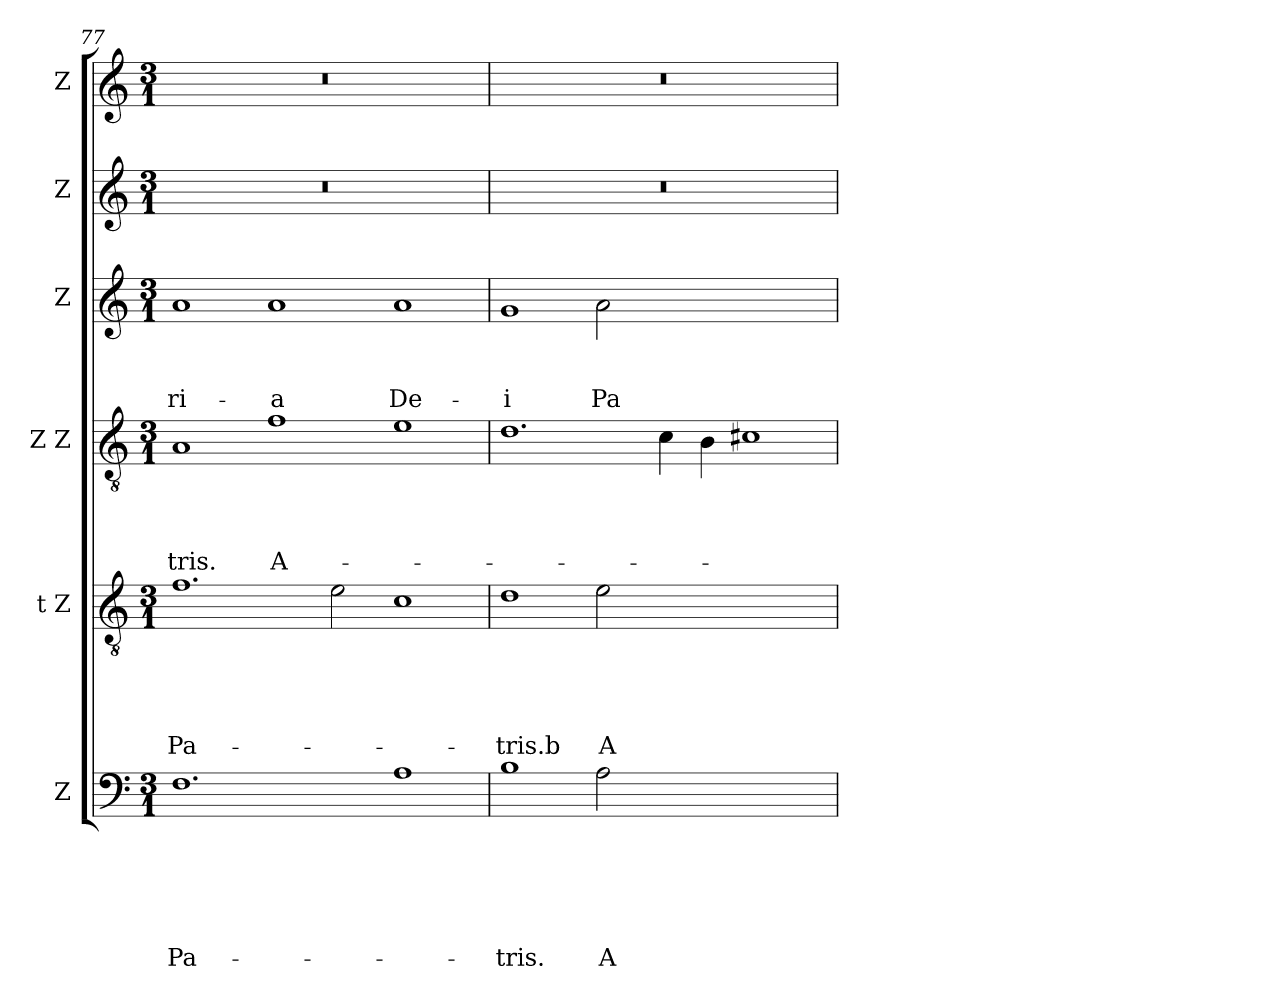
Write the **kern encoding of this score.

**kern	**text	**text	**text	**text	**text	**text	**kern	**text	**text	**text	**text	**text	**kern	**text	**text	**text	**text	**kern	**text	**text	**text	**kern	**kern
*part6	*part6	*part6	*part6	*part6	*part6	*part6	*part5	*part5	*part5	*part5	*part5	*part5	*part4	*part4	*part4	*part4	*part4	*part3	*part3	*part3	*part3	*part2	*part1
*staff6	*staff6	*staff6	*staff6	*staff6	*staff6	*staff6	*staff5	*staff5	*staff5	*staff5	*staff5	*staff5	*staff4	*staff4	*staff4	*staff4	*staff4	*staff3	*staff3	*staff3	*staff3	*staff2	*staff1
*I"Z	*	*	*	*	*	*	*I"t Z	*	*	*	*	*	*I"Z Z	*	*	*	*	*I"Z	*	*	*	*I"Z	*I"Z
*clefF4	*	*	*	*	*	*	*clefGv2	*	*	*	*	*	*clefGv2	*	*	*	*	*clefG2	*	*	*	*clefG2	*clefG2
*k[]	*	*	*	*	*	*	*k[]	*	*	*	*	*	*k[]	*	*	*	*	*k[]	*	*	*	*k[]	*k[]
*C:	*	*	*	*	*	*	*C:	*	*	*	*	*	*C:	*	*	*	*	*C:	*	*	*	*C:	*C:
*M3/1	*	*	*	*	*	*	*M3/1	*	*	*	*	*	*M3/1	*	*	*	*	*M3/1	*	*	*	*M3/1	*M3/1
=77	=77	=77	=77	=77	=77	=77	=77	=77	=77	=77	=77	=77	=77	=77	=77	=77	=77	=77	=77	=77	=77	=77	=77
!	!	!	!	!	!	!LO:LY:b	!	!	!	!	!	!LO:LY:b	!	!	!	!	!LO:LY:b	!	!	!	!LO:LY:b	!LO:N:vis=1	!LO:N:vis=1
1.F	.	.	.	.	.	Pa-	1.f	.	.	.	.	Pa-	1A	.	.	.	-tris.	1a	.	.	-ri-	0.r	0.r
!	!	!	!	!	!	!	!	!	!	!	!	!	!	!	!	!	!LO:LY:b	!	!	!	!LO:LY:b:rj	!	!
.	.	.	.	.	.	.	.	.	.	.	.	.	1f	.	.	.	A-	1a	.	.	-a	.	.
2ryy	.	.	.	.	.	.	2e\	.	.	.	.	.	.	.	.	.	.	.	.	.	.	.	.
!	!	!	!	!	!	!	!	!	!	!	!	!	!	!	!	!	!	!	!	!	!LO:LY:b	!	!
1A	.	.	.	.	.	.	1c	.	.	.	.	.	1e	.	.	.	.	1a	.	.	De-	.	.
=78	=78	=78	=78	=78	=78	=78	=78	=78	=78	=78	=78	=78	=78	=78	=78	=78	=78	=78	=78	=78	=78	=78	=78
!	!	!	!	!	!	!LO:LY:b	!	!	!	!	!	!LO:LY:b	!	!	!	!	!	!	!	!	!LO:LY:b	!LO:N:vis=1	!LO:N:vis=1
1B	.	.	.	.	.	-tris.	1d	.	.	.	.	-tris.b	1.d	.	.	.	.	1g	.	.	-i	0.r	0.r
!	!	!	!	!	!	!LO:LY:b	!	!	!	!	!	!LO:LY:b	!	!	!	!	!	!	!	!	!LO:LY:b	!	!
2A\	.	.	.	.	.	A-	2e\	.	.	.	.	A-	.	.	.	.	.	2a\	.	.	Pa-	.	.
1.ryy	.	.	.	.	.	.	1.ryy	.	.	.	.	.	4c\	.	.	.	.	1.ryy	.	.	.	.	.
.	.	.	.	.	.	.	.	.	.	.	.	.	4B\	.	.	.	.	.	.	.	.	.	.
.	.	.	.	.	.	.	.	.	.	.	.	.	1c#	.	.	.	.	.	.	.	.	.	.
=	=	=	=	=	=	=	=	=	=	=	=	=	=	=	=	=	=	=	=	=	=	=	=
*-	*-	*-	*-	*-	*-	*-	*-	*-	*-	*-	*-	*-	*-	*-	*-	*-	*-	*-	*-	*-	*-	*-	*-
